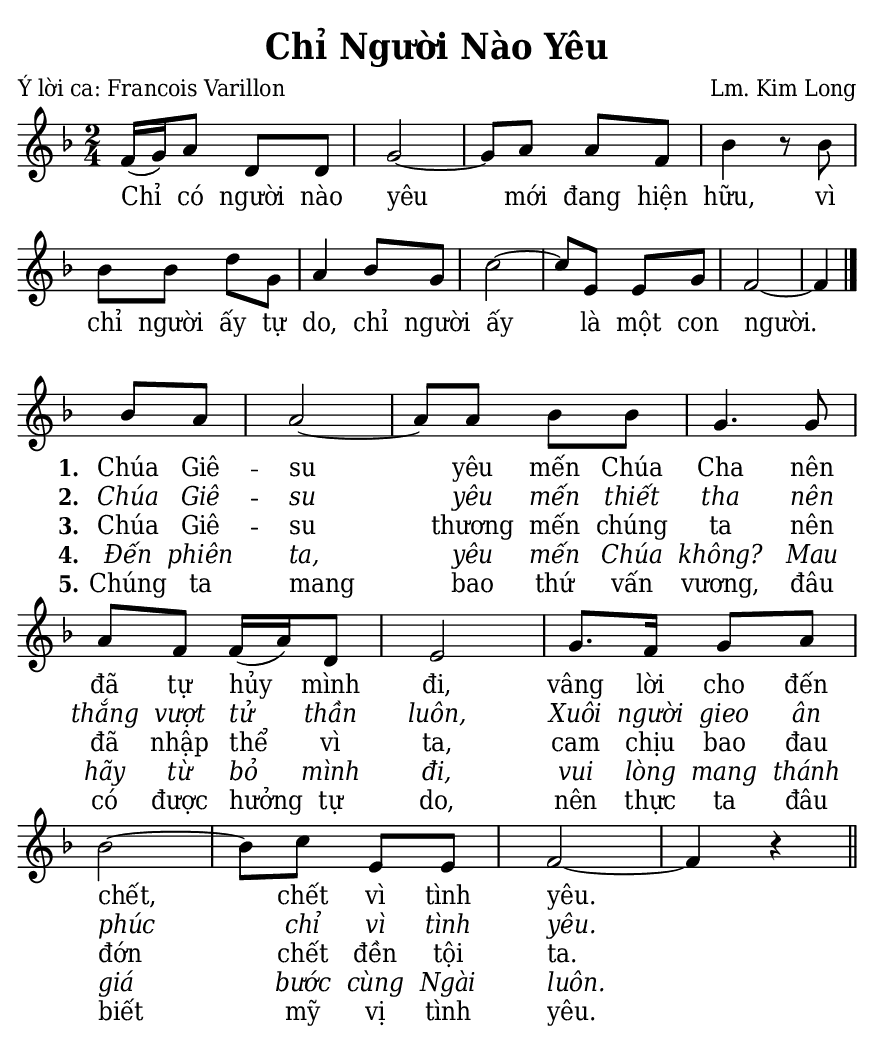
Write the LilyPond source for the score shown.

% Cài đặt chung
\version "2.24.3"
\include "english.ly"

\header {
  title = "Chỉ Người Nào Yêu"
  poet = "Ý lời ca: Francois Varillon"
  composer = "Lm. Kim Long"
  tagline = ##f
}

% Nhạc
nhacPhanMot = \relative c' {
  \key f \major
  \time 2/4
  f16 (g) a8 d, d |
  g2 ~ |
  g8 a a f |
  bf4 r8 bf |
  bf bf d g, |
  a4 bf8 g |
  c2 ~ |
  c8 e, e g |
  f2 ~ |
  f4 \bar "|."
}

nhacPhanHai = \relative c'' {
  \key f \major
  \time 2/4
  \partial 4 bf8 a |
  a2 ~ |
  a8 a bf bf |
  g4. g8 |
  a f f16 (a) d,8 |
  e2 |
  g8. f16 g8 a |
  bf2 ~ |
  bf8 c e, e |
  f2 ~ |
  f4 r \bar "||"
}

% Lời
loiPhanMot = \lyricmode {
  Chỉ có người nào yêu mới đang hiện hữu,
  vì chỉ người ấy tự do,
  chỉ người ấy là một con người.
}

loiPhanHai = \lyricmode {
  <<
    {
      \set stanza = "1."
      Chúa Giê -- su yêu mến Chúa Cha
      nên đã tự hủy mình đi, vâng lời cho đến chết,
      chết vì tình yêu.
    }
    \new Lyrics {
	    \set associatedVoice = "beSop"
	    \set stanza = "2."
      \override Lyrics.LyricText.font-shape = #'italic
      Chúa Giê -- su yêu mến thiết tha
      nên thắng vượt tử thần luôn,
      Xuôi người gieo ân phúc chỉ vì tình yêu.
    }
    \new Lyrics {
	    \set associatedVoice = "beSop"
	    \set stanza = "3."
      Chúa Giê -- su thương mến chúng ta
      nên đã nhập thể vì ta,
      cam chịu bao đau đớn chết đền tội ta.
    }
    \new Lyrics {
	    \set associatedVoice = "beSop"
	    \set stanza = "4."
      \override Lyrics.LyricText.font-shape = #'italic
      Đến phiên ta, yêu mến Chúa không?
      Mau hãy từ bỏ mình đi,
      vui lòng mang thánh giá bước cùng Ngài luôn.
    }
    \new Lyrics {
	    \set associatedVoice = "beSop"
	    \set stanza = "5."
      Chúng ta mang bao thứ vấn vương,
      đâu có được hưởng tự do,
      nên thực ta đâu biết mỹ vị tình yêu.
    }
  >>
}

% Dàn trang
\paper {
  #(set-paper-size "a5")
  top-margin = 3\mm
  bottom-margin = 3\mm
  left-margin = 3\mm
  right-margin = 3\mm
  indent = #0
  #(define fonts
	 (make-pango-font-tree "Deja Vu Serif Condensed"
	 		       "Deja Vu Serif Condensed"
			       "Deja Vu Serif Condensed"
			       (/ 20 20)))
  print-page-number = ##f
}

\score {
  <<
    \new Staff <<
        \clef treble
        \new Voice = beSop {
          \nhacPhanMot
        }
      \new Lyrics \lyricsto beSop \loiPhanMot
    >>
  >>
  \layout {
    \override Lyrics.LyricSpace.minimum-distance = #1.5
    \override Score.BarNumber.break-visibility = ##(#f #f #f)
    \override Score.SpacingSpanner.uniform-stretching = ##t
    ragged-last = ##f
  }
}

\score {
  <<
    \new Staff <<
        \clef treble
        \new Voice = beSop {
          \nhacPhanHai
        }
      \new Lyrics \lyricsto beSop \loiPhanHai
    >>
  >>
  \layout {
    \override Staff.TimeSignature.transparent = ##t
    \override Lyrics.LyricSpace.minimum-distance = #1.5
    \override Score.BarNumber.break-visibility = ##(#f #f #f)
    \override Score.SpacingSpanner.uniform-stretching = ##t
    ragged-last = ##f
  }
}
